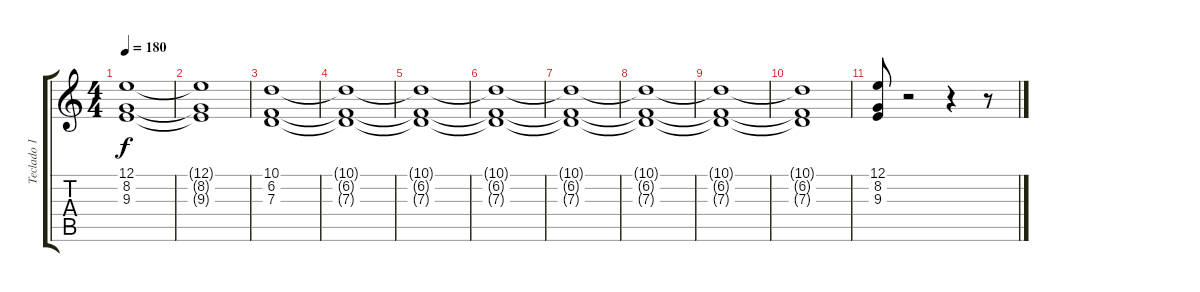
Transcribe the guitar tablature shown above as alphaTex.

\track ("Teclado 1" "Teclado 1") {instrument stringensemble1}
\staff {score tabs}
\tuning (E4 B3 G3 D3 A2 E2) {hide}
\ts (4 4)
\tempo 180
\clef g2
\ks c
(12.1{t} 8.2{t} 9.3{t}).1{dy f} |
(12.1{t} 8.2{t} 9.3{t}).1 |
(10.1 6.2 7.3).1 |
(10.1{t} 6.2{t} 7.3{t}).1 |
(10.1{t} 6.2{t} 7.3{t}).1 |
(10.1{t} 6.2{t} 7.3{t}).1 |
(10.1{t} 6.2{t} 7.3{t}).1 |
(10.1{t} 6.2{t} 7.3{t}).1 |
(10.1{t} 6.2{t} 7.3{t}).1 |
(10.1{t} 6.2{t} 7.3{t}).1 |
(12.1 8.2 9.3).8 r.2 r.4 r.8
